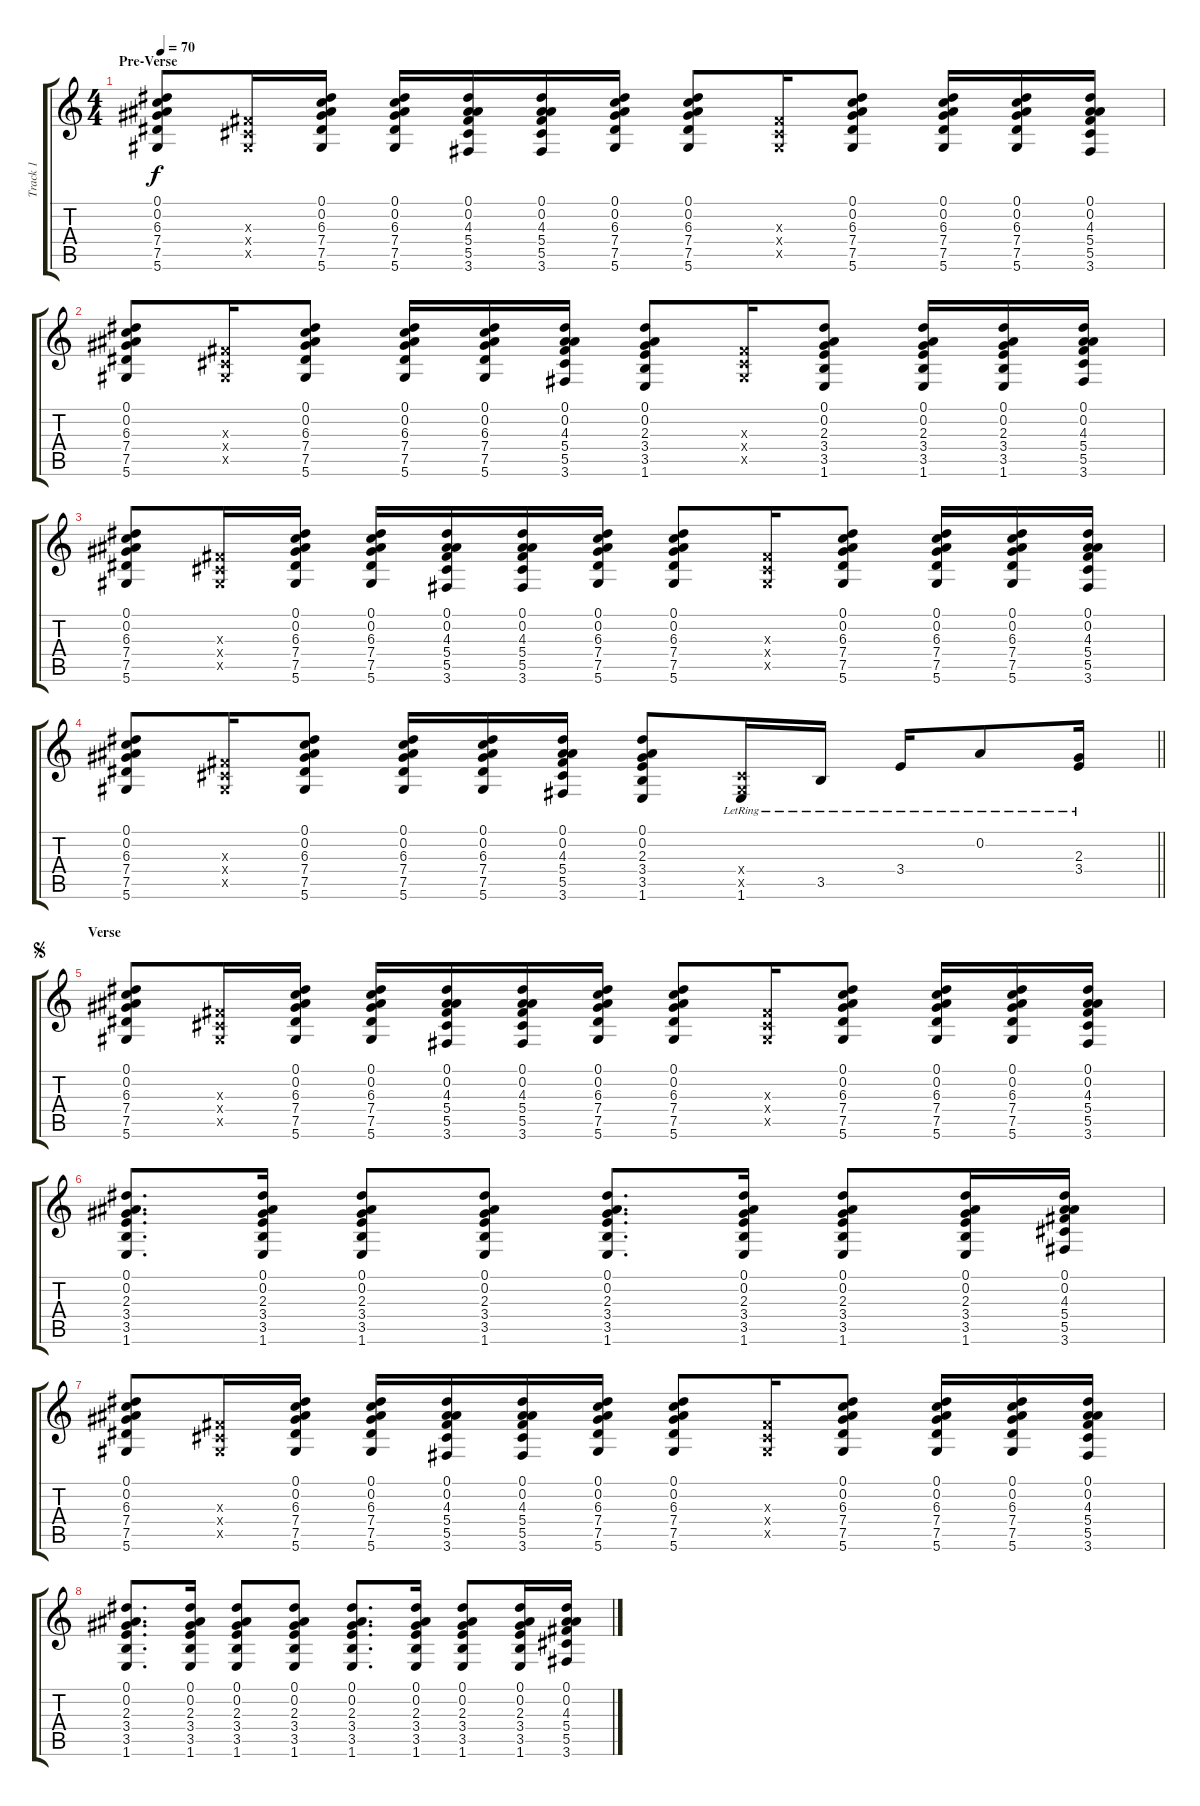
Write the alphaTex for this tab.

\track ("Track 1" "Track 1") {instrument acousticguitarsteel}
\staff {score tabs}
\tuning (Eb4 Bb3 Gb3 Db3 Ab2 Eb2) {hide}
\ts (4 4)
\section ("" "Pre-Verse")
\tempo 70
\clef g2
\ks c
(0.1 0.2 6.3 7.4 7.5 5.6).8{dy f} (0.3{x} 0.4{x} 0.5{x}).16 (0.1 0.2 6.3 7.4 7.5 5.6).16 (0.1 0.2 6.3 7.4 7.5 5.6).16 (0.1 0.2 4.3 5.4 5.5 3.6).16 (0.1 0.2 4.3 5.4 5.5 3.6).16 (0.1 0.2 6.3 7.4 7.5 5.6).16 (0.1 0.2 6.3 7.4 7.5 5.6).8 (0.3{x} 0.4{x} 0.5{x}).16 (0.1 0.2 6.3 7.4 7.5 5.6).8 (0.1 0.2 6.3 7.4 7.5 5.6).16 (0.1 0.2 6.3 7.4 7.5 5.6).16 (0.1 0.2 4.3 5.4 5.5 3.6).16 |
(0.1 0.2 6.3 7.4 7.5 5.6).8 (0.3{x} 0.4{x} 0.5{x}).16 (0.1 0.2 6.3 7.4 7.5 5.6).8 (0.1 0.2 6.3 7.4 7.5 5.6).16 (0.1 0.2 6.3 7.4 7.5 5.6).16 (0.1 0.2 4.3 5.4 5.5 3.6).16 (0.1 0.2 2.3 3.4 3.5 1.6).8 (0.3{x} 0.4{x} 0.5{x}).16 (0.1 0.2 2.3 3.4 3.5 1.6).8 (0.1 0.2 2.3 3.4 3.5 1.6).16 (0.1 0.2 2.3 3.4 3.5 1.6).16 (0.1 0.2 4.3 5.4 5.5 3.6).16 |
(0.1 0.2 6.3 7.4 7.5 5.6).8 (0.3{x} 0.4{x} 0.5{x}).16 (0.1 0.2 6.3 7.4 7.5 5.6).16 (0.1 0.2 6.3 7.4 7.5 5.6).16 (0.1 0.2 4.3 5.4 5.5 3.6).16 (0.1 0.2 4.3 5.4 5.5 3.6).16 (0.1 0.2 6.3 7.4 7.5 5.6).16 (0.1 0.2 6.3 7.4 7.5 5.6).8 (0.3{x} 0.4{x} 0.5{x}).16 (0.1 0.2 6.3 7.4 7.5 5.6).8 (0.1 0.2 6.3 7.4 7.5 5.6).16 (0.1 0.2 6.3 7.4 7.5 5.6).16 (0.1 0.2 4.3 5.4 5.5 3.6).16 |
\barLineRight lightlight
(0.1 0.2 6.3 7.4 7.5 5.6).8 (0.3{x} 0.4{x} 0.5{x}).16 (0.1 0.2 6.3 7.4 7.5 5.6).8 (0.1 0.2 6.3 7.4 7.5 5.6).16 (0.1 0.2 6.3 7.4 7.5 5.6).16 (0.1 0.2 4.3 5.4 5.5 3.6).16 (0.1 0.2 2.3 3.4 3.5 1.6).8 (0.4{x} 0.5{x} 1.6{lr}).16 3.5{lr}.16 3.4{lr}.16 0.2{lr}.8 (2.3{lr} 3.4{lr}).16 |
\section ("" "Verse")
\jump segno
(0.1 0.2 6.3 7.4 7.5 5.6).8 (0.3{x} 0.4{x} 0.5{x}).16 (0.1 0.2 6.3 7.4 7.5 5.6).16 (0.1 0.2 6.3 7.4 7.5 5.6).16 (0.1 0.2 4.3 5.4 5.5 3.6).16 (0.1 0.2 4.3 5.4 5.5 3.6).16 (0.1 0.2 6.3 7.4 7.5 5.6).16 (0.1 0.2 6.3 7.4 7.5 5.6).8 (0.3{x} 0.4{x} 0.5{x}).16 (0.1 0.2 6.3 7.4 7.5 5.6).8 (0.1 0.2 6.3 7.4 7.5 5.6).16 (0.1 0.2 6.3 7.4 7.5 5.6).16 (0.1 0.2 4.3 5.4 5.5 3.6).16 |
(0.1 0.2 2.3 3.4 3.5 1.6).8{d} (0.1 0.2 2.3 3.4 3.5 1.6).16 (0.1 0.2 2.3 3.4 3.5 1.6).8 (0.1 0.2 2.3 3.4 3.5 1.6).8 (0.1 0.2 2.3 3.4 3.5 1.6).8{d} (0.1 0.2 2.3 3.4 3.5 1.6).16 (0.1 0.2 2.3 3.4 3.5 1.6).8 (0.1 0.2 2.3 3.4 3.5 1.6).16 (0.1 0.2 4.3 5.4 5.5 3.6).16 |
(0.1 0.2 6.3 7.4 7.5 5.6).8 (0.3{x} 0.4{x} 0.5{x}).16 (0.1 0.2 6.3 7.4 7.5 5.6).16 (0.1 0.2 6.3 7.4 7.5 5.6).16 (0.1 0.2 4.3 5.4 5.5 3.6).16 (0.1 0.2 4.3 5.4 5.5 3.6).16 (0.1 0.2 6.3 7.4 7.5 5.6).16 (0.1 0.2 6.3 7.4 7.5 5.6).8 (0.3{x} 0.4{x} 0.5{x}).16 (0.1 0.2 6.3 7.4 7.5 5.6).8 (0.1 0.2 6.3 7.4 7.5 5.6).16 (0.1 0.2 6.3 7.4 7.5 5.6).16 (0.1 0.2 4.3 5.4 5.5 3.6).16 |
(0.1 0.2 2.3 3.4 3.5 1.6).8{d} (0.1 0.2 2.3 3.4 3.5 1.6).16 (0.1 0.2 2.3 3.4 3.5 1.6).8 (0.1 0.2 2.3 3.4 3.5 1.6).8 (0.1 0.2 2.3 3.4 3.5 1.6).8{d} (0.1 0.2 2.3 3.4 3.5 1.6).16 (0.1 0.2 2.3 3.4 3.5 1.6).8 (0.1 0.2 2.3 3.4 3.5 1.6).16 (0.1 0.2 4.3 5.4 5.5 3.6).16
